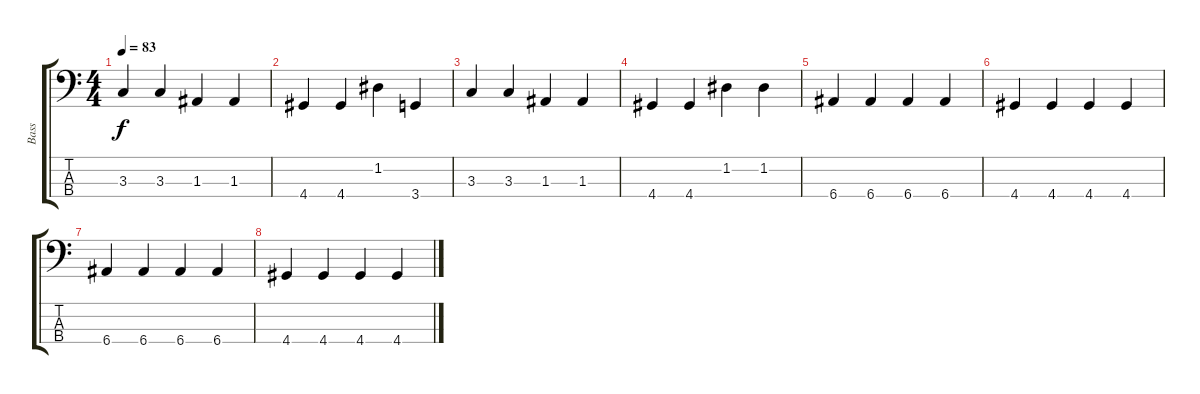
\track ("Bass" "Bass") {instrument electricbassfinger}
\staff {score tabs}
\tuning (G2 D2 A1 E1) {hide}
\ts (4 4)
\tempo 83
\clef f4
\ks c
3.3.4{dy f} 3.3.4 1.3.4 1.3.4 |
4.4.4 4.4.4 1.2.4 3.4.4 |
3.3.4 3.3.4 1.3.4 1.3.4 |
4.4.4 4.4.4 1.2.4 1.2.4 |
6.4.4 6.4.4 6.4.4 6.4.4 |
4.4.4 4.4.4 4.4.4 4.4.4 |
6.4.4 6.4.4 6.4.4 6.4.4 |
4.4.4 4.4.4 4.4.4 4.4.4
